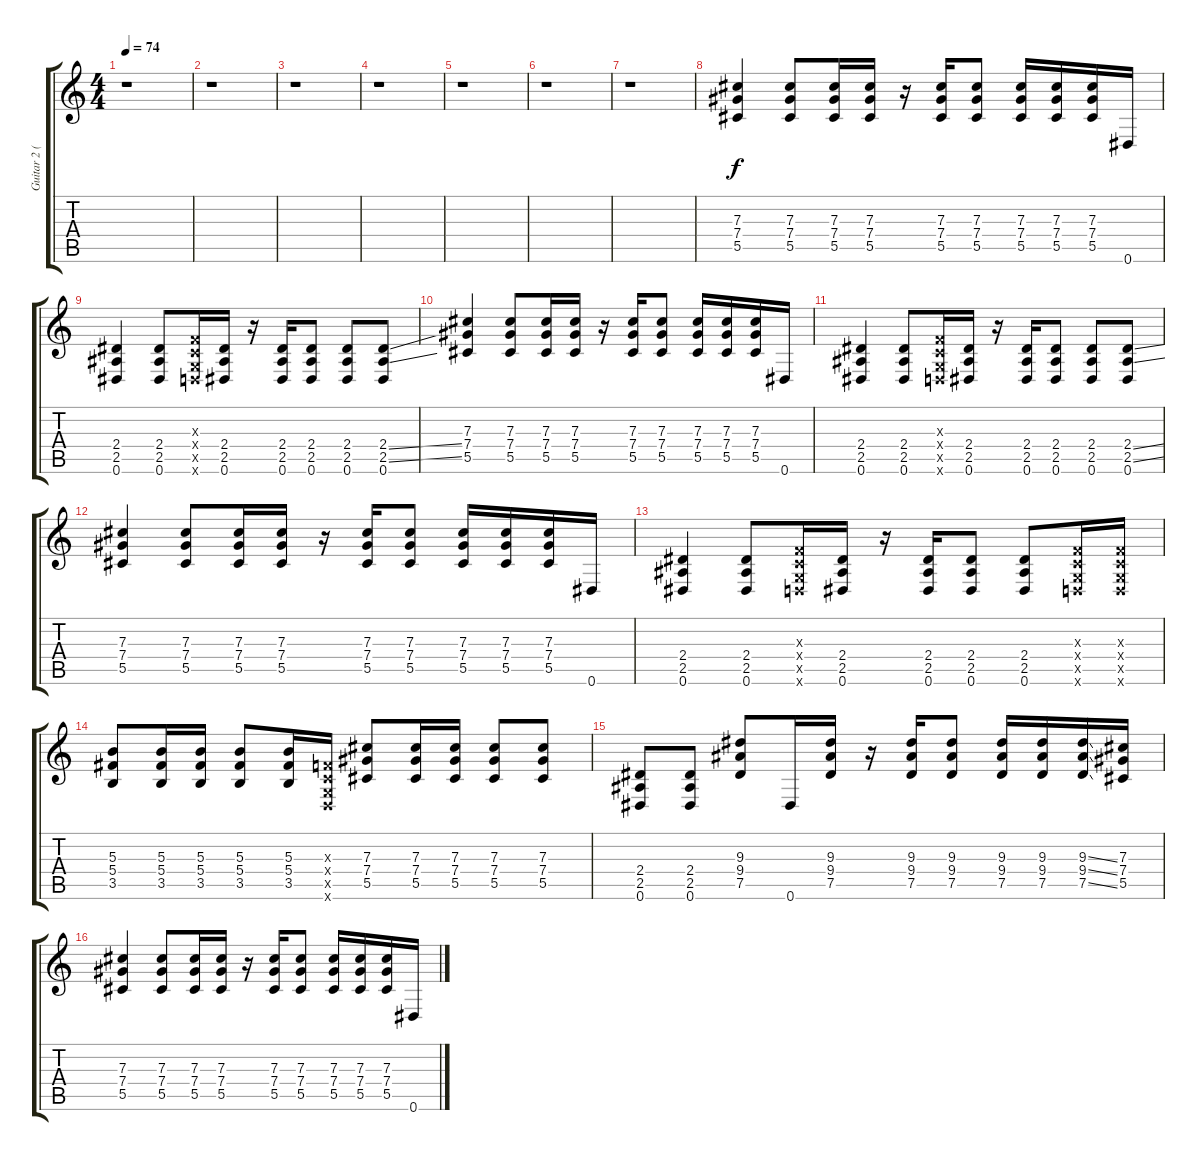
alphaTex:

\track ("Guitar 2 (Slide Guitar)" "Guitar 2 (") {instrument overdrivenguitar}
\staff {score tabs}
\tuning (Eb4 Bb3 Gb3 Db3 Ab2 Eb2) {hide}
\ts (4 4)
\tempo 74
\clef g2
\ks c
r.1{dy f} |
r.1 |
r.1 |
r.1 |
r.1 |
r.1 |
r.1 |
(7.3 7.4 5.5).4 (7.3 7.4 5.5).8 (7.3 7.4 5.5).16 (7.3 7.4 5.5).16 r.16 (7.3 7.4 5.5).16 (7.3 7.4 5.5).8 (7.3 7.4 5.5).16 (7.3 7.4 5.5).16 (7.3 7.4 5.5).16 0.6.16 |
(2.4 2.5 0.6).4 (2.4 2.5 0.6).8 (-1.3{x} -1.4{x} -1.5{x} -1.6{x}).16 (2.4 2.5 0.6).16 r.16 (2.4 2.5 0.6).16 (2.4 2.5 0.6).8 (2.4 2.5 0.6).8 (2.4{ss} 2.5{ss} 0.6).8 |
(7.3 7.4 5.5).4 (7.3 7.4 5.5).8 (7.3 7.4 5.5).16 (7.3 7.4 5.5).16 r.16 (7.3 7.4 5.5).16 (7.3 7.4 5.5).8 (7.3 7.4 5.5).16 (7.3 7.4 5.5).16 (7.3 7.4 5.5).16 0.6.16 |
(2.4 2.5 0.6).4 (2.4 2.5 0.6).8 (-1.3{x} -1.4{x} -1.5{x} -1.6{x}).16 (2.4 2.5 0.6).16 r.16 (2.4 2.5 0.6).16 (2.4 2.5 0.6).8 (2.4 2.5 0.6).8 (2.4{ss} 2.5{ss} 0.6).8 |
(7.3 7.4 5.5).4 (7.3 7.4 5.5).8 (7.3 7.4 5.5).16 (7.3 7.4 5.5).16 r.16 (7.3 7.4 5.5).16 (7.3 7.4 5.5).8 (7.3 7.4 5.5).16 (7.3 7.4 5.5).16 (7.3 7.4 5.5).16 0.6.16 |
(2.4 2.5 0.6).4 (2.4 2.5 0.6).8 (-1.3{x} -1.4{x} -1.5{x} -1.6{x}).16 (2.4 2.5 0.6).16 r.16 (2.4 2.5 0.6).16 (2.4 2.5 0.6).8 (2.4 2.5 0.6).8 (-1.3{x} -1.4{x} -1.5{x} -1.6{x}).16 (-1.3{x} -1.4{x} -1.5{x} -1.6{x}).16 |
(5.3 5.4 3.5).8 (5.3 5.4 3.5).16 (5.3 5.4 3.5).16 (5.3 5.4 3.5).8 (5.3 5.4 3.5).16 (-1.3{x} -1.4{x} -1.5{x} -1.6{x}).16 (7.3 7.4 5.5).8 (7.3 7.4 5.5).16 (7.3 7.4 5.5).16 (7.3 7.4 5.5).8 (7.3 7.4 5.5).8 |
(2.4 2.5 0.6).8 (2.4 2.5 0.6).8 (9.3 9.4 7.5).8 0.6.16 (9.3 9.4 7.5).16 r.16 (9.3 9.4 7.5).16 (9.3 9.4 7.5).8 (9.3 9.4 7.5).16 (9.3 9.4 7.5).16 (9.3{ss} 9.4{ss} 7.5{ss}).16 (7.3 7.4 5.5).16 |
(7.3 7.4 5.5).4 (7.3 7.4 5.5).8 (7.3 7.4 5.5).16 (7.3 7.4 5.5).16 r.16 (7.3 7.4 5.5).16 (7.3 7.4 5.5).8 (7.3 7.4 5.5).16 (7.3 7.4 5.5).16 (7.3 7.4 5.5).16 0.6.16
